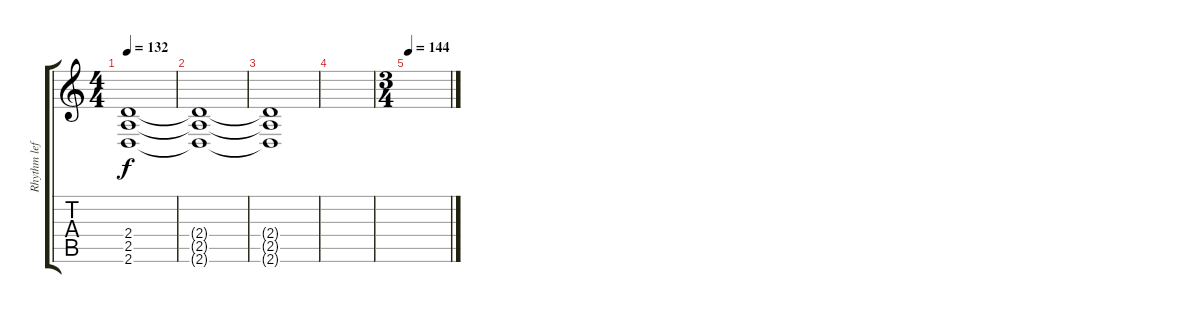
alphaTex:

\track ("Rhythm left" "Rhythm lef") {instrument distortionguitar}
\staff {score tabs}
\tuning (D4 A3 F3 C3 G2 C2) {hide}
\ts (4 4)
\tempo 132
\clef g2
\ks c
(2.4 2.5 2.6).1{dy f} |
(2.4{t} 2.5{t} 2.6{t}).1 |
(2.4{t} 2.5{t} 2.6{t}).1 |
|
\ts (3 4)
\tempo 144
